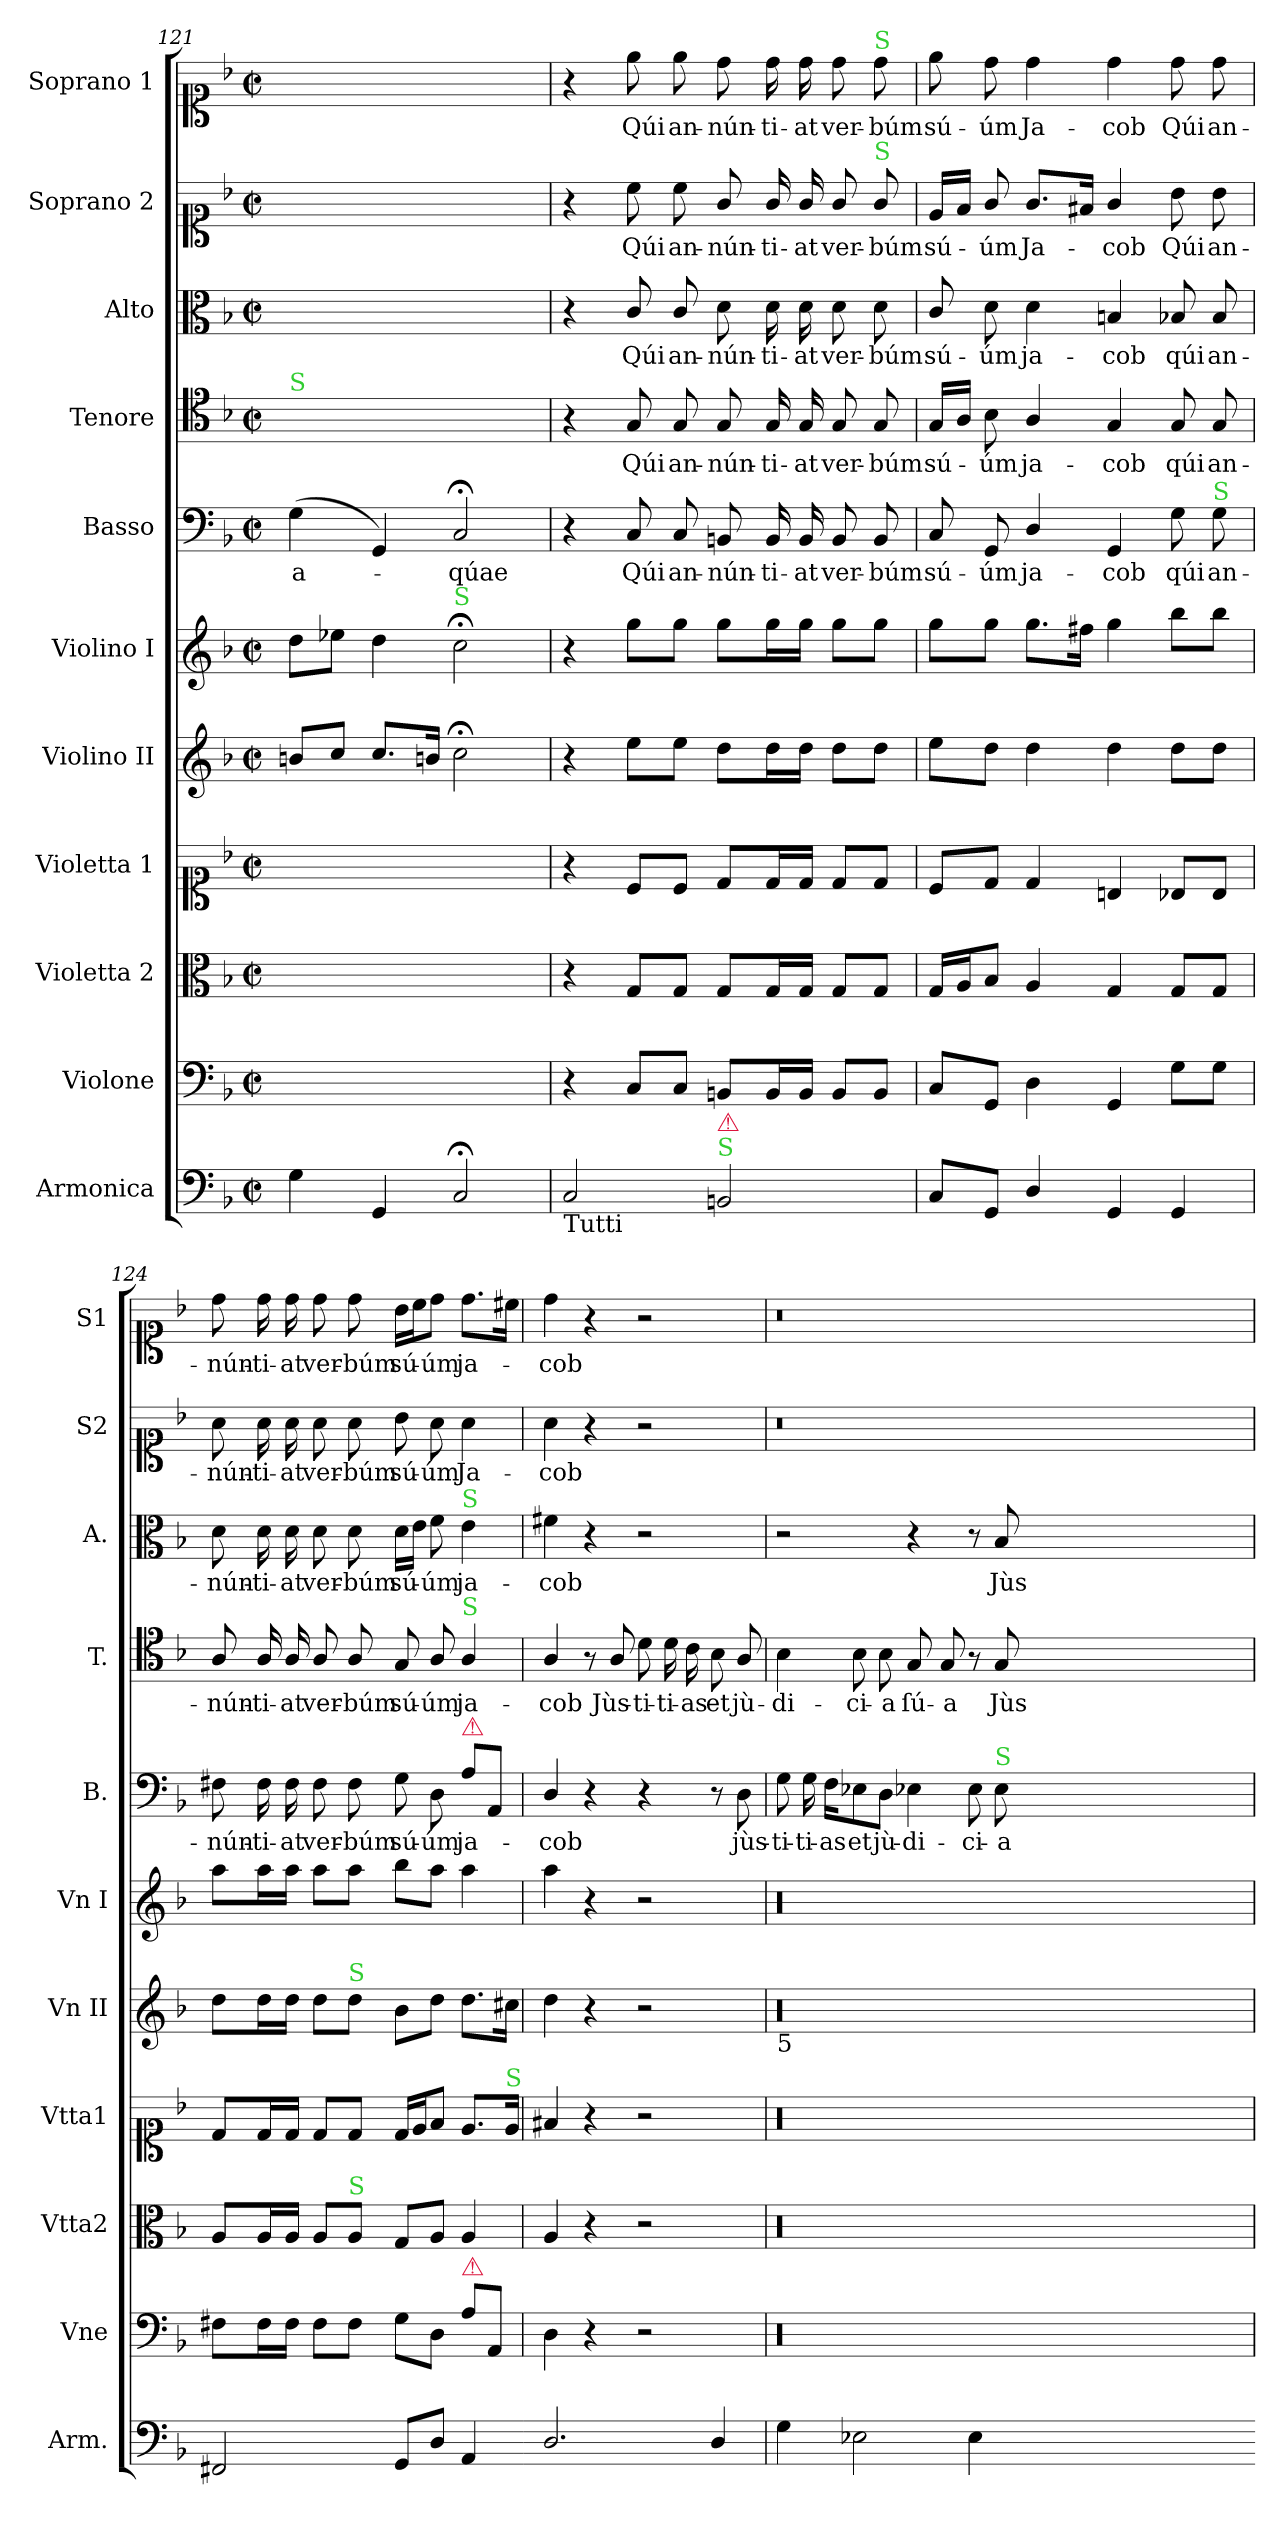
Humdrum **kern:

**kern	**kern	**kern	**kern	**kern	**kern	**kern	**text	**kern	**text	**kern	**text	**kern	**text	**kern	**text
*part11	*part10	*part9	*part8	*part7	*part6	*part5	*part5	*part4	*part4	*part3	*part3	*part2	*part2	*part1	*part1
*staff11	*staff10	*staff9	*staff8	*staff7	*staff6	*staff5	*staff5	*staff4	*staff4	*staff3	*staff3	*staff2	*staff2	*staff1	*staff1
*I"Armonica	*I"Violone	*I"Violetta 2	*I"Violetta 1	*I"Violino II	*I"Violino I	*I"Basso	*	*I"Tenore	*	*I"Alto	*	*I"Soprano 2	*	*I"Soprano 1	*
*I'Arm.	*I'Vne	*I'Vtta2	*I'Vtta1	*I'Vn II	*I'Vn I	*I'B.	*	*I'T.	*	*I'A.	*	*I'S2	*	*I'S1	*
*clefF4	*clefF4	*clefC3	*clefC1	*clefG2	*clefG2	*clefF4	*	*clefC4	*	*clefC3	*	*clefC1	*	*clefC1	*
*k[b-]	*k[b-]	*k[b-]	*k[b-]	*k[b-]	*k[b-]	*k[b-]	*	*k[b-]	*	*k[b-]	*	*k[b-]	*	*k[b-]	*
*F:	*F:	*F:	*F:	*F:	*F:	*F:	*	*F:	*	*F:	*	*F:	*	*F:	*
*M2/2	*M2/2	*M2/2	*M2/2	*M2/2	*M2/2	*M2/2	*	*M2/2	*	*M2/2	*	*M2/2	*	*M2/2	*
*met(c|)	*met(c|)	*met(c|)	*met(c|)	*met(c|)	*met(c|)	*met(c|)	*	*met(c|)	*	*met(c|)	*	*met(c|)	*	*met(c|)	*
=121	=121	=121	=121	=121	=121	=121	=121	=121	=121	=121	=121	=121	=121	=121	=121
!	!	!	!	!	!	!	!	!LO:TX:a:color=limegreen:t=S	!	!	!	!	!	!	!
4G\	1ryy	1ryy	1ryy	8bn/L	8dd\L	(4G\	a-	1ryy	.	1ryy	.	1ryy	.	1ryy	.
.	.	.	.	8cc/J	8ee-X\J	.	.	.	.	.	.	.	.	.	.
4GG/	.	.	.	8.cc/L	4dd\	4GG/)	.	.	.	.	.	.	.	.	.
.	.	.	.	16bn/Jk	.	.	.	.	.	.	.	.	.	.	.
!	!	!	!	!	!LO:TX:a:color=limegreen:t=S	!	!	!	!	!	!	!	!	!	!
2C;</	.	.	.	2cc;<\	2cc;<\	2C;</	-qúae	.	.	.	.	.	.	.	.
=122	=122	=122	=122	=122	=122	=122	=122	=122	=122	=122	=122	=122	=122	=122	=122
!LO:TX:b:t=Tutti	!	!	!	!	!	!	!	!	!	!	!	!	!	!	!
2C/	4r	4r	4r	4r	4r	4r	.	4r	.	4r	.	4r	.	4r	.
.	8C/L	8G/L	8c/L	8ee\L	8gg\L	8C/	Qúi	8G/	Qúi	8c/	Qúi	8cc\	Qúi	8ee\	Qúi
.	8C/J	8G/J	8c/J	8ee\J	8gg\J	8C/	an-	8G/	an-	8c/	an-	8cc\	an-	8ee\	an-
!LO:TX:a:color=limegreen:t=S	!	!	!	!	!	!	!	!	!	!	!	!	!	!	!
!LO:TX:a:color=crimson:t=⚠	!	!	!	!	!	!	!	!	!	!	!	!	!	!	!
2BBn/	8BBn/L	8G/L	8d/L	8dd\L	8gg\L	8BBn/	-nún-	8G/	-nún-	8d\	-nún-	8g/	-nún-	8dd\	-nún-
.	16BB/L	16G/L	16d/L	16dd\L	16gg\L	16BB/	-ti-	16G/	-ti-	16d\	-ti-	16g/	-ti-	16dd\	-ti-
.	16BB/JJ	16G/JJ	16d/JJ	16dd\JJ	16gg\JJ	16BB/	-at	16G/	-at	16d\	-at	16g/	-at	16dd\	-at
.	8BB/L	8G/L	8d/L	8dd\L	8gg\L	8BB/	ver-	8G/	ver-	8d\	ver-	8g/	ver-	8dd\	ver-
!	!	!	!	!	!	!	!	!	!	!	!	!	!	!LO:TX:a:color=limegreen:t=S	!
!	!	!	!	!	!	!	!	!	!	!	!	!LO:TX:a:color=limegreen:t=S	!	!	!
.	8BB/J	8G/J	8d/J	8dd\J	8gg\J	8BB/	-búm	8G/	-búm	8d\	-búm	8g/	-búm	8dd\	-búm
=123	=123	=123	=123	=123	=123	=123	=123	=123	=123	=123	=123	=123	=123	=123	=123
8C/L	8C/L	16G/LL	8c/L	8ee\L	8gg\L	8C/	sú-	16G/LL	sú-	8c/	sú-	16e/LL	sú-	8ee\	sú-
.	.	16A/J	.	.	.	.	.	16A/JJ	.	.	.	16f/JJ	.	.	.
8GG/J	8GG/J	8B-/J	8d/J	8dd\J	8gg\J	8GG/	-úm	8B-\	-úm	8d\	-úm	8g/	-úm	8dd\	-úm
4D/	4D\	4A/	4d/	4dd\	8.gg\L	4D/	ja-	4A/	ja-	4d\	ja-	8.g/L	Ja-	4dd\	Ja-
.	.	.	.	.	16ff#X\Jk	.	.	.	.	.	.	16f#X/Jk	.	.	.
4GG/	4GG/	4G/	4Bn/	4dd\	4gg\	4GG/	-cob	4G/	-cob	4Bn/	-cob	4g/	-cob	4dd\	-cob
4GG/	8G\L	8G/L	8B-X/L	8dd\L	8bb-\L	8G\	qúi	8G/	qúi	8B-X/	qúi	8b-\	Qúi	8dd\	Qúi
!	!	!	!	!	!	!LO:TX:a:color=limegreen:t=S	!	!	!	!	!	!	!	!	!
.	8G\J	8G/J	8B-/J	8dd\J	8bb-\J	8G\	an-	8G/	an-	8B-/	an-	8b-\	an-	8dd\	an-
=124	=124	=124	=124	=124	=124	=124	=124	=124	=124	=124	=124	=124	=124	=124	=124
2FF#X/	8F#X\L	8A/L	8d/L	8dd\L	8aa\L	8F#X\	-nún-	8A/	-nún-	8d\	-nún-	8a\	-nún-	8dd\	-nún-
.	16F#\L	16A/L	16d/L	16dd\L	16aa\L	16F#\	-ti-	16A/	-ti-	16d\	-ti-	16a\	-ti-	16dd\	-ti-
.	16F#\JJ	16A/JJ	16d/JJ	16dd\JJ	16aa\JJ	16F#\	-at	16A/	-at	16d\	-at	16a\	-at	16dd\	-at
.	8F#\L	8A/L	8d/L	8dd\L	8aa\L	8F#\	ver-	8A/	ver-	8d\	ver-	8a\	ver-	8dd\	ver-
!	!	!	!	!LO:TX:a:color=limegreen:t=S	!	!	!	!	!	!	!	!	!	!	!
!	!	!LO:TX:a:color=limegreen:t=S	!	!	!	!	!	!	!	!	!	!	!	!	!
.	8F#\J	8A/J	8d/J	8dd\J	8aa\J	8F#\	-búm	8A/	-búm	8d\	-búm	8a\	-búm	8dd\	-búm
8GG/L	8G\L	8G/L	16d/LL	8b-\L	8bb-\L	8G\	sú-	8G/	sú-	16d\LL	sú-	8b-\	sú-	16b-\LL	sú-
.	.	.	16e/J	.	.	.	.	.	.	16e\JJ	.	.	.	16cc\J	.
8D/J	8D\J	8A/J	8f/J	8dd\J	8aa\J	8D\	-úm	8A/	-úm	8f\	-úm	8a\	-úm	8dd\J	-úm
!	!	!	!	!	!	!	!	!	!	!LO:TX:a:color=limegreen:t=S	!	!	!	!	!
!	!	!	!	!	!	!	!	!LO:TX:a:color=limegreen:t=S	!	!	!	!	!	!	!
!	!	!	!	!	!	!LO:TX:a:color=crimson:t=⚠	!	!	!	!	!	!	!	!	!
!	!LO:TX:a:color=crimson:t=⚠	!	!	!	!	!	!	!	!	!	!	!	!	!	!
4AA/	8A\L	4A/	8.e/L	8.dd\L	4aa\	8A\L	ja-	4A/	ja-	4e\	ja-	4a\	Ja-	8.dd\L	ja-
.	8AA/J	.	.	.	.	8AA/J	.	.	.	.	.	.	.	.	.
!	!	!	!LO:TX:a:color=limegreen:t=S	!	!	!	!	!	!	!	!	!	!	!	!
.	.	.	16e/Jk	16cc#X\Jk	.	.	.	.	.	.	.	.	.	16cc#X\Jk	.
=125-	=125	=125	=125	=125	=125	=125	=125	=125	=125	=125	=125	=125	=125	=125	=125
2.D/	4D\	4A/	4f#X/	4dd\	4aa\	4D/	-cob	4A/	-cob	4f#X\	-cob	4a\	-cob	4dd\	-cob
.	4r	4r	4r	4r	4r	4r	.	8r	.	4r	.	4r	.	4r	.
.	.	.	.	.	.	.	.	8A/	Jùs-	.	.	.	.	.	.
.	2r	2r	2r	2r	2r	4r	.	8d\	-ti-	2r	.	2r	.	2r	.
.	.	.	.	.	.	.	.	16d\	-ti-	.	.	.	.	.	.
.	.	.	.	.	.	.	.	16c\	-as	.	.	.	.	.	.
4D/	.	.	.	.	.	8r	.	8B-\	et	.	.	.	.	.	.
.	.	.	.	.	.	8D\	jùs-	8A/	jù-	.	.	.	.	.	.
=126	=126	=126	=126	=126	=126	=126	=126	=126	=126	=126	=126	=126	=126	=126	=126
!	!	!	!	!LO:TX:b:t=5	!	!	!	!	!	!	!	!	!	!	!
4G\	00r	00r	00r	00r	00r	8G\	-ti-	4B-\	-di-	2r	.	0r	.	0r	.
.	.	.	.	.	.	16G\	-ti-	.	.	.	.	.	.	.	.
.	.	.	.	.	.	16F\KL	-as	.	.	.	.	.	.	.	.
2E-X\	.	.	.	.	.	8E-X\	et	8B-\	-ci-	.	.	.	.	.	.
.	.	.	.	.	.	8D\J	jù-	8B-\	-a	.	.	.	.	.	.
.	.	.	.	.	.	4E-X\	-di-	8G/	ſú-	4r	.	.	.	.	.
.	.	.	.	.	.	.	.	8G/	-a	.	.	.	.	.	.
4E-\	.	.	.	.	.	8E-\	-ci-	8r	.	8r	.	.	.	.	.
!	!	!	!	!	!	!LO:TX:a:color=limegreen:t=S	!	!	!	!	!	!	!	!	!
.	.	.	.	.	.	8E-\	-a	8G/	Jùs-	8B-/	Jùs-	.	.	.	.
0.ryy	.	.	.	.	.	0.ryy	.	0.ryy	.	0.ryy	.	.	.	.	.
.	.	.	.	.	.	.	.	.	.	.	.	0ryy	.	0ryy	.
=-	=	=	=	=	=	=	=	=	=	=	=	=	=	=	=
*-	*-	*-	*-	*-	*-	*-	*-	*-	*-	*-	*-	*-	*-	*-	*-
